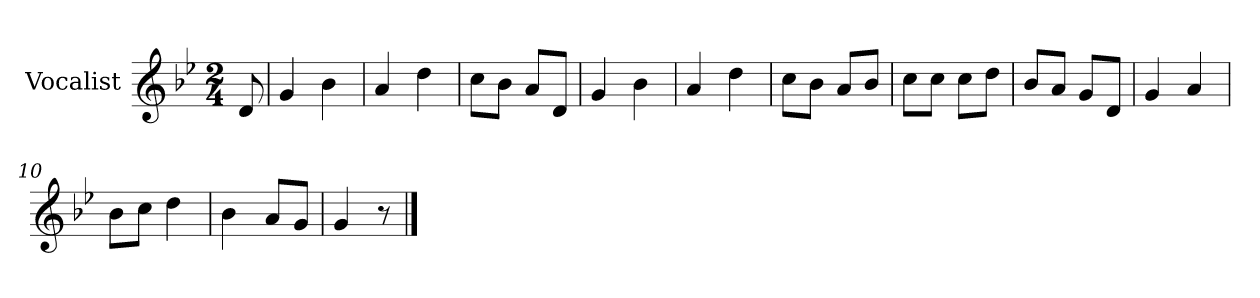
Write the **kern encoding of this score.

**kern
*part1
*staff1
*I"Vocalist
*k[b-e-]
*g:
*M2/4
=
8d
=1
4g
4b-
=2
4a
4dd
=3
8ccL
8b-J
8aL
8dJ
=4
4g
4b-
=5
4a
4dd
=6
8ccL
8b-J
8aL
8b-J
=7
8ccL
8ccJ
8ccL
8ddJ
=8
8b-L
8aJ
8gL
8dJ
=9
4g
4a
=10
8b-L
8ccJ
4dd
=11
4b-
8aL
8gJ
=12
4g
8r
==
*-
